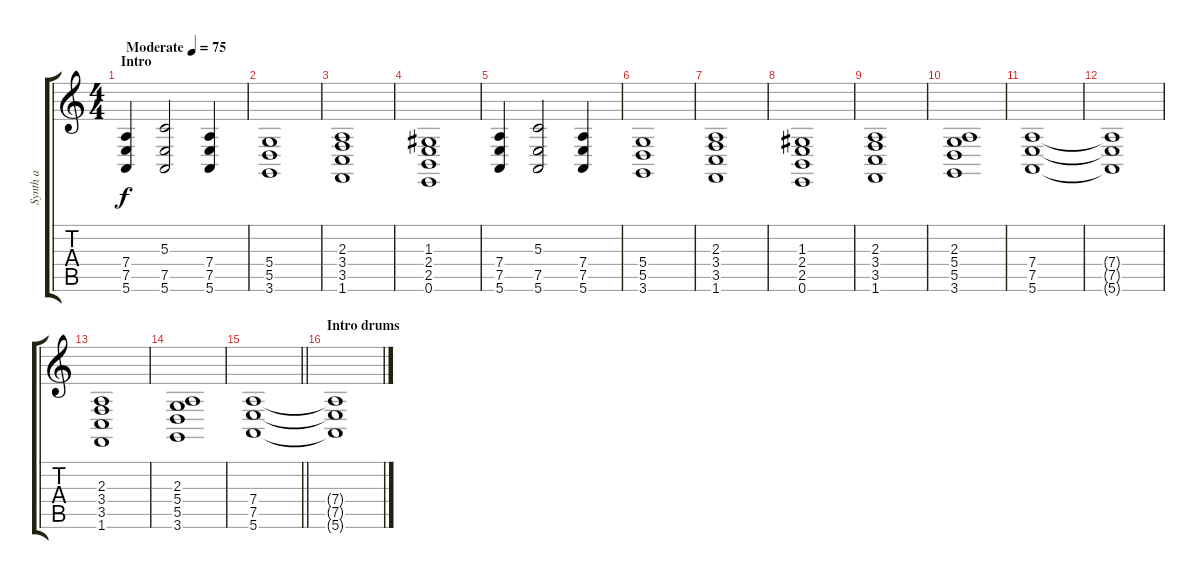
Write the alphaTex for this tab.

\track ("Synth a" "Synth a") {instrument electricpiano1}
\staff {score tabs}
\tuning (E4 B3 G3 D3 A2 E2) {hide}
\ts (4 4)
\section ("" "Intro")
\tempo (75 "Moderate")
\clef g2
\ks c
(7.4 7.5 5.6).4{dy f instrument electricpiano1} (5.3 7.5 5.6).2 (7.4 7.5 5.6).4 |
(5.4 5.5 3.6).1 |
(2.3 3.4 3.5 1.6).1 |
(1.3 2.4 2.5 0.6).1 |
(7.4 7.5 5.6).4 (5.3 7.5 5.6).2 (7.4 7.5 5.6).4 |
(5.4 5.5 3.6).1 |
(2.3 3.4 3.5 1.6).1 |
(1.3 2.4 2.5 0.6).1 |
(2.3 3.4 3.5 1.6).1 |
(2.3 5.4 5.5 3.6).1 |
(7.4 7.5 5.6).1 |
(7.4{t} 7.5{t} 5.6{t}).1 |
(2.3 3.4 3.5 1.6).1 |
(2.3 5.4 5.5 3.6).1 |
\barLineRight lightlight
(7.4 7.5 5.6).1 |
\section ("" "Intro drums")
(7.4{t} 7.5{t} 5.6{t}).1
